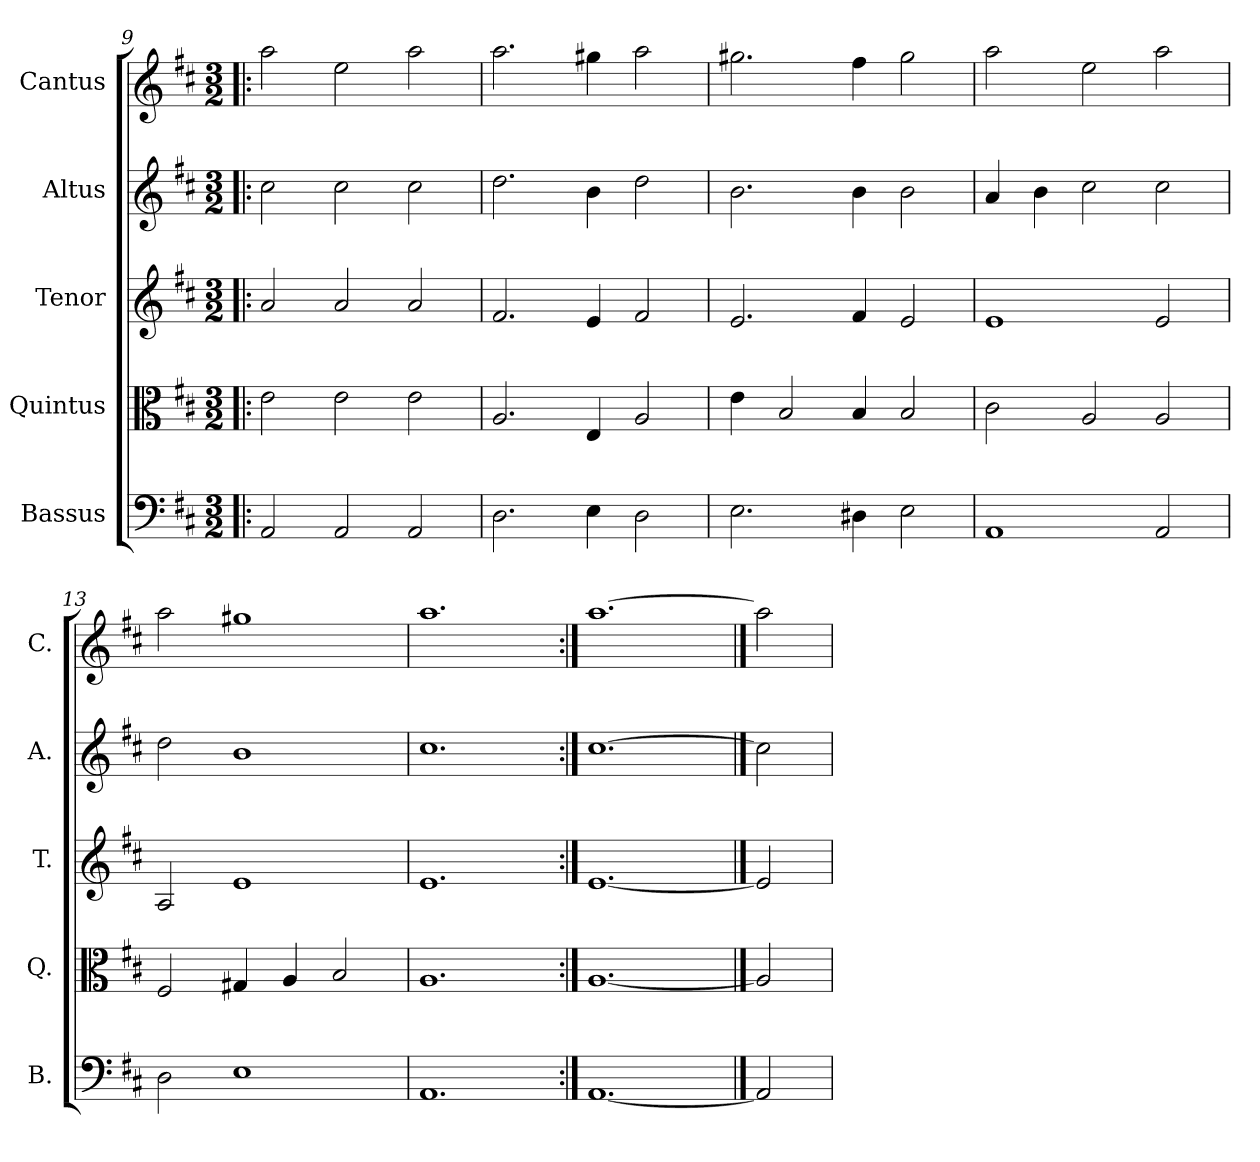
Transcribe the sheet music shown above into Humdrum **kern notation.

**kern	**kern	**kern	**kern	**kern
*part5	*part4	*part3	*part2	*part1
*staff5	*staff4	*staff3	*staff2	*staff1
*I"Bassus	*I"Quintus	*I"Tenor	*I"Altus	*I"Cantus
*I'B.	*I'Q.	*I'T.	*I'A.	*I'C.
*clefF4	*clefC3	*clefG2	*clefG2	*clefG2
*k[f#c#]	*k[f#c#]	*k[f#c#]	*k[f#c#]	*k[f#c#]
*D:	*D:	*D:	*D:	*D:
*M3/2	*M3/2	*M3/2	*M3/2	*M3/2
=9!|:	=9!|:	=9!|:	=9!|:	=9!|:
2AA/	2e\	2a/	2cc#\	2aa\
2AA/	2e\	2a/	2cc#\	2ee\
2AA/	2e\	2a/	2cc#\	2aa\
=10	=10	=10	=10	=10
2.D\	2.A/	2.f#/	2.dd\	2.aa\
4E\	4E/	4e/	4b\	4gg#X\
2D\	2A/	2f#/	2dd\	2aa\
=11	=11	=11	=11	=11
2.E\	4e\	2.e/	2.b\	2.gg#X\
.	2B/	.	.	.
4D#X\	4B/	4f#/	4b\	4ff#\
2E\	2B/	2e/	2b\	2gg#\
=12	=12	=12	=12	=12
1AA/	2c#\	1e/	4a/	2aa\
.	.	.	4b\	.
.	2A/	.	2cc#\	2ee\
2AA/	2A/	2e/	2cc#\	2aa\
!!LO:LB:g=z
=13	=13	=13	=13	=13
2D\	2F#/	2A/	2dd\	2aa\
1E\	4G#X/	1e/	1b\	1gg#X\
.	4A/	.	.	.
.	2B/	.	.	.
=14	=14	=14	=14	=14
1.AA/	1.A/	1.e/	1.cc#\	1.aa\
=15:|!	=15:|!	=15:|!	=15:|!	=15:|!
[1.AA/	[1.A/	[1.e/	[1.cc#\	[1.aa\
==16	==16	==16	==16	==16
2AA/]	2A/]	2e/]	2cc#\]	2aa\]
=	=	=	=	=
*-	*-	*-	*-	*-
